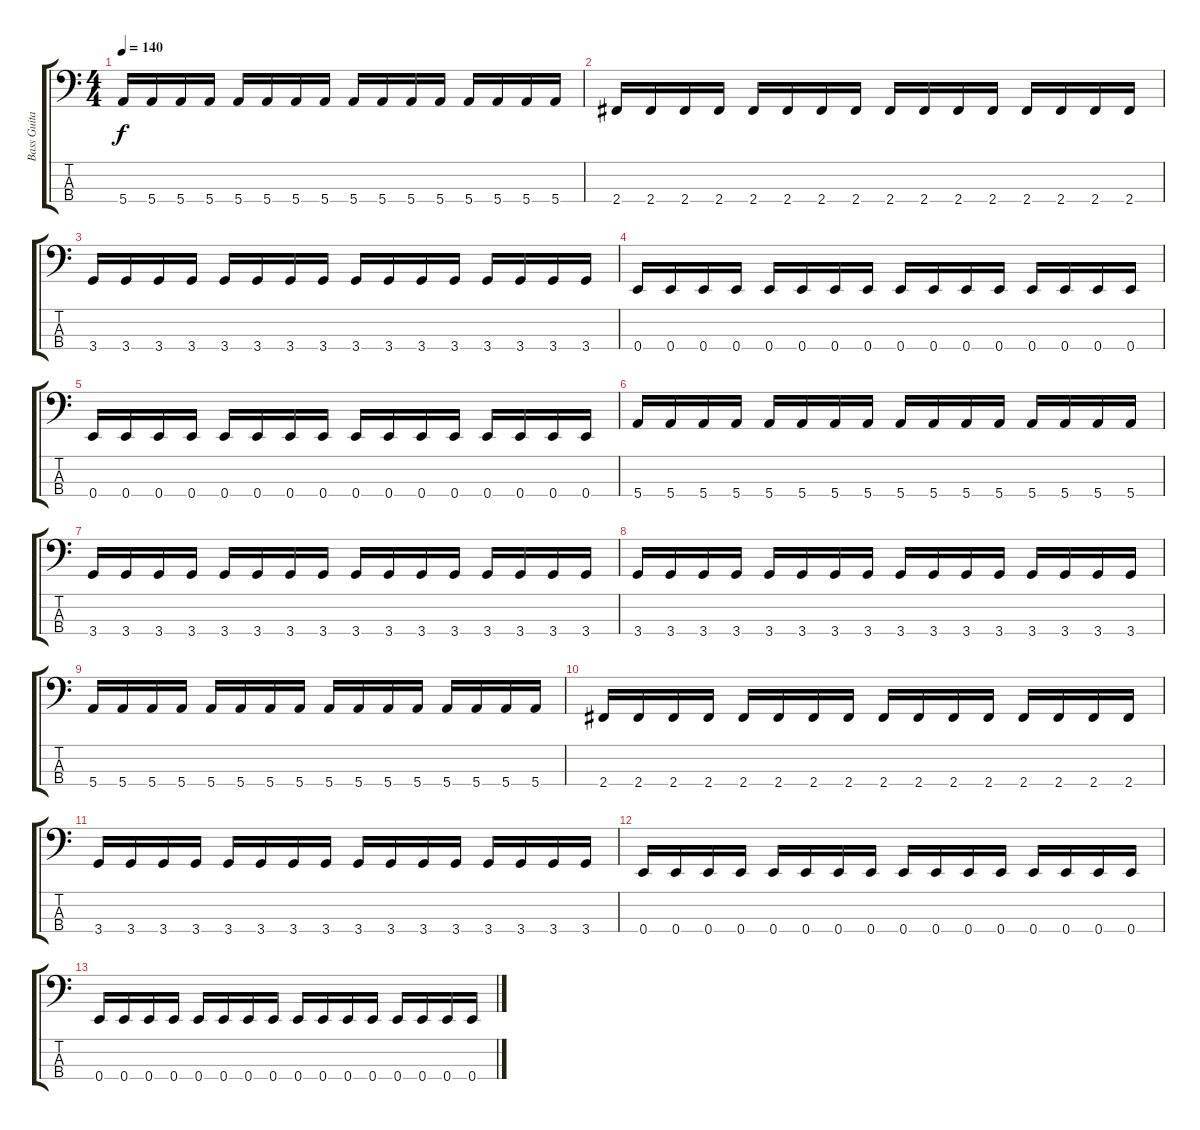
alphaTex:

\track ("Bass Guitar" "Bass Guita") {instrument electricbasspick}
\staff {score tabs}
\tuning (G2 D2 A1 E1) {hide}
\ts (4 4)
\tempo 140
\clef f4
\ks c
5.4.16{dy f} 5.4.16 5.4.16 5.4.16 5.4.16 5.4.16 5.4.16 5.4.16 5.4.16 5.4.16 5.4.16 5.4.16 5.4.16 5.4.16 5.4.16 5.4.16 |
2.4.16 2.4.16 2.4.16 2.4.16 2.4.16 2.4.16 2.4.16 2.4.16 2.4.16 2.4.16 2.4.16 2.4.16 2.4.16 2.4.16 2.4.16 2.4.16 |
3.4.16 3.4.16 3.4.16 3.4.16 3.4.16 3.4.16 3.4.16 3.4.16 3.4.16 3.4.16 3.4.16 3.4.16 3.4.16 3.4.16 3.4.16 3.4.16 |
0.4.16 0.4.16 0.4.16 0.4.16 0.4.16 0.4.16 0.4.16 0.4.16 0.4.16 0.4.16 0.4.16 0.4.16 0.4.16 0.4.16 0.4.16 0.4.16 |
0.4.16 0.4.16 0.4.16 0.4.16 0.4.16 0.4.16 0.4.16 0.4.16 0.4.16 0.4.16 0.4.16 0.4.16 0.4.16 0.4.16 0.4.16 0.4.16 |
5.4.16 5.4.16 5.4.16 5.4.16 5.4.16 5.4.16 5.4.16 5.4.16 5.4.16 5.4.16 5.4.16 5.4.16 5.4.16 5.4.16 5.4.16 5.4.16 |
3.4.16 3.4.16 3.4.16 3.4.16 3.4.16 3.4.16 3.4.16 3.4.16 3.4.16 3.4.16 3.4.16 3.4.16 3.4.16 3.4.16 3.4.16 3.4.16 |
3.4.16 3.4.16 3.4.16 3.4.16 3.4.16 3.4.16 3.4.16 3.4.16 3.4.16 3.4.16 3.4.16 3.4.16 3.4.16 3.4.16 3.4.16 3.4.16 |
5.4.16 5.4.16 5.4.16 5.4.16 5.4.16 5.4.16 5.4.16 5.4.16 5.4.16 5.4.16 5.4.16 5.4.16 5.4.16 5.4.16 5.4.16 5.4.16 |
2.4.16 2.4.16 2.4.16 2.4.16 2.4.16 2.4.16 2.4.16 2.4.16 2.4.16 2.4.16 2.4.16 2.4.16 2.4.16 2.4.16 2.4.16 2.4.16 |
3.4.16 3.4.16 3.4.16 3.4.16 3.4.16 3.4.16 3.4.16 3.4.16 3.4.16 3.4.16 3.4.16 3.4.16 3.4.16 3.4.16 3.4.16 3.4.16 |
0.4.16 0.4.16 0.4.16 0.4.16 0.4.16 0.4.16 0.4.16 0.4.16 0.4.16 0.4.16 0.4.16 0.4.16 0.4.16 0.4.16 0.4.16 0.4.16 |
0.4.16 0.4.16 0.4.16 0.4.16 0.4.16 0.4.16 0.4.16 0.4.16 0.4.16 0.4.16 0.4.16 0.4.16 0.4.16 0.4.16 0.4.16 0.4.16
